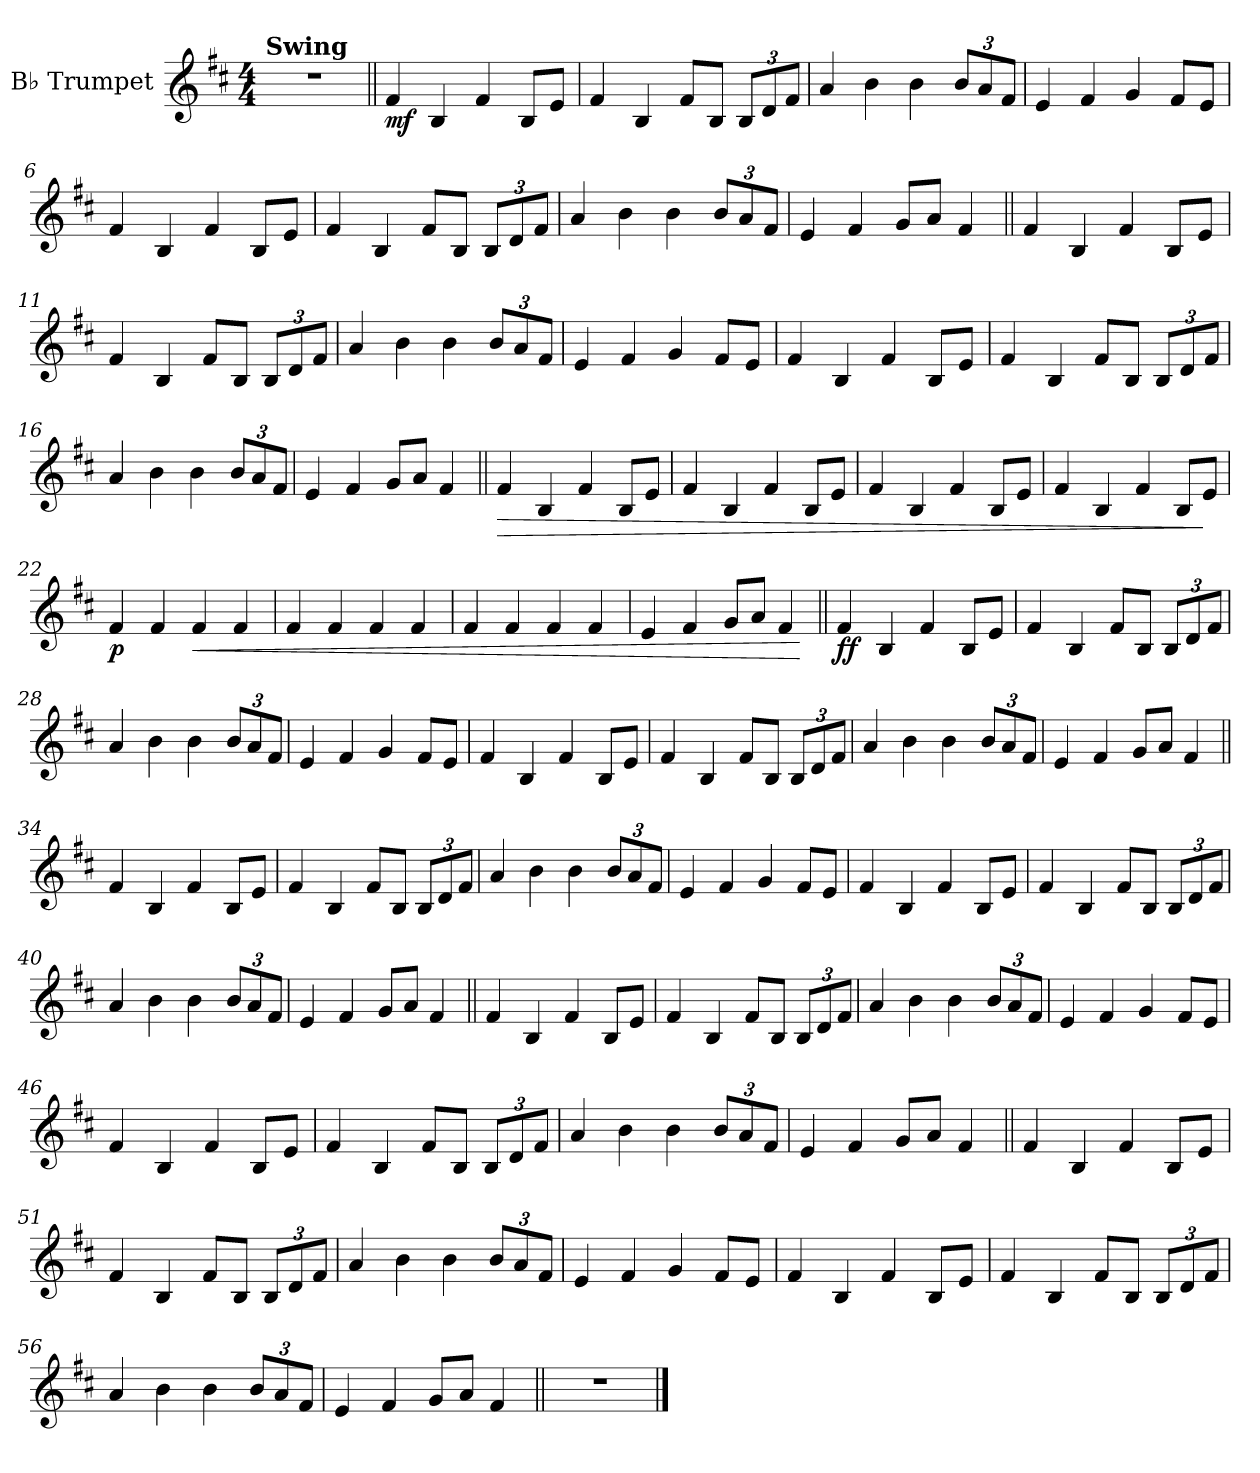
**kern	**dynam
*part1	*part1
*staff1	*staff1
*I"B♭ Trumpet	*
*I'B♭ Tpt.	*
*clefG2	*
*ITrd1c2	*
*k[]	*
*M4/4	*
=1	=1
!LO:TX:B:t=Swing	!
1r	.
=2||	=2||
*MM152	*
!	!LO:DY:b
4e/	mf
4A/	.
4e/	.
8A/L	.
8d/J	.
=3	=3
4e/	.
4A/	.
8e/L	.
8A/J	.
*Xbrackettup	*
12A/L	.
12c/	.
12e/J	.
=4	=4
4g/	.
4a\	.
4a\	.
12a/L	.
12g/	.
12e/J	.
=5	=5
4d/	.
4e/	.
4f/	.
8e/L	.
8d/J	.
=6	=6
4e/	.
4A/	.
4e/	.
8A/L	.
8d/J	.
=7	=7
4e/	.
4A/	.
8e/L	.
8A/J	.
12A/L	.
12c/	.
12e/J	.
=8	=8
4g/	.
4a\	.
4a\	.
12a/L	.
12g/	.
12e/J	.
=9	=9
4d/	.
4e/	.
8f/L	.
8g/J	.
4e/	.
=10||	=10||
4e/	.
4A/	.
4e/	.
8A/L	.
8d/J	.
=11	=11
4e/	.
4A/	.
8e/L	.
8A/J	.
12A/L	.
12c/	.
12e/J	.
=12	=12
4g/	.
4a\	.
4a\	.
12a/L	.
12g/	.
12e/J	.
=13	=13
4d/	.
4e/	.
4f/	.
8e/L	.
8d/J	.
=14	=14
4e/	.
4A/	.
4e/	.
8A/L	.
8d/J	.
=15	=15
4e/	.
4A/	.
8e/L	.
8A/J	.
12A/L	.
12c/	.
12e/J	.
=16	=16
4g/	.
4a\	.
4a\	.
12a/L	.
12g/	.
12e/J	.
=17	=17
4d/	.
4e/	.
8f/L	.
8g/J	.
4e/	.
=18||	=18||
!	!LO:HP:b
4e/	>
4A/	.
4e/	.
8A/L	.
8d/J	.
=19	=19
4e/	.
4A/	.
4e/	.
8A/L	.
8d/J	.
=20	=20
4e/	.
4A/	.
4e/	.
8A/L	.
8d/J	.
=21	=21
4e/	.
4A/	.
4e/	.
8A/L	.
8d/J	]
=22	=22
!	!LO:DY:b
4e/	p
4e/	.
!	!LO:HP:b
4e/	<
4e/	.
=23	=23
4e/	.
4e/	.
4e/	.
4e/	.
=24	=24
4e/	.
4e/	.
4e/	.
4e/	.
=25	=25
4d/	.
4e/	.
8f/L	.
8g/J	.
4e/	.
.	[
=26||	=26||
!	!LO:DY:b
4e/	ff
4A/	.
4e/	.
8A/L	.
8d/J	.
=27	=27
4e/	.
4A/	.
8e/L	.
8A/J	.
12A/L	.
12c/	.
12e/J	.
=28	=28
4g/	.
4a\	.
4a\	.
12a/L	.
12g/	.
12e/J	.
=29	=29
4d/	.
4e/	.
4f/	.
8e/L	.
8d/J	.
=30	=30
4e/	.
4A/	.
4e/	.
8A/L	.
8d/J	.
=31	=31
4e/	.
4A/	.
8e/L	.
8A/J	.
12A/L	.
12c/	.
12e/J	.
=32	=32
4g/	.
4a\	.
4a\	.
12a/L	.
12g/	.
12e/J	.
=33	=33
4d/	.
4e/	.
8f/L	.
8g/J	.
4e/	.
=34||	=34||
4e/	.
4A/	.
4e/	.
8A/L	.
8d/J	.
=35	=35
4e/	.
4A/	.
8e/L	.
8A/J	.
12A/L	.
12c/	.
12e/J	.
=36	=36
4g/	.
4a\	.
4a\	.
12a/L	.
12g/	.
12e/J	.
=37	=37
4d/	.
4e/	.
4f/	.
8e/L	.
8d/J	.
=38	=38
4e/	.
4A/	.
4e/	.
8A/L	.
8d/J	.
=39	=39
4e/	.
4A/	.
8e/L	.
8A/J	.
12A/L	.
12c/	.
12e/J	.
=40	=40
4g/	.
4a\	.
4a\	.
12a/L	.
12g/	.
12e/J	.
=41	=41
4d/	.
4e/	.
8f/L	.
8g/J	.
4e/	.
=42||	=42||
4e/	.
4A/	.
4e/	.
8A/L	.
8d/J	.
=43	=43
4e/	.
4A/	.
8e/L	.
8A/J	.
12A/L	.
12c/	.
12e/J	.
=44	=44
4g/	.
4a\	.
4a\	.
12a/L	.
12g/	.
12e/J	.
=45	=45
4d/	.
4e/	.
4f/	.
8e/L	.
8d/J	.
=46	=46
4e/	.
4A/	.
4e/	.
8A/L	.
8d/J	.
=47	=47
4e/	.
4A/	.
8e/L	.
8A/J	.
12A/L	.
12c/	.
12e/J	.
=48	=48
4g/	.
4a\	.
4a\	.
12a/L	.
12g/	.
12e/J	.
=49	=49
4d/	.
4e/	.
8f/L	.
8g/J	.
4e/	.
=50||	=50||
4e/	.
4A/	.
4e/	.
8A/L	.
8d/J	.
=51	=51
4e/	.
4A/	.
8e/L	.
8A/J	.
12A/L	.
12c/	.
12e/J	.
=52	=52
4g/	.
4a\	.
4a\	.
12a/L	.
12g/	.
12e/J	.
=53	=53
4d/	.
4e/	.
4f/	.
8e/L	.
8d/J	.
=54	=54
4e/	.
4A/	.
4e/	.
8A/L	.
8d/J	.
=55	=55
4e/	.
4A/	.
8e/L	.
8A/J	.
12A/L	.
12c/	.
12e/J	.
=56	=56
4g/	.
4a\	.
4a\	.
12a/L	.
12g/	.
12e/J	.
=57	=57
4d/	.
4e/	.
8f/L	.
8g/J	.
4e/	.
=58||	=58||
1r	.
==	==
*-	*-
